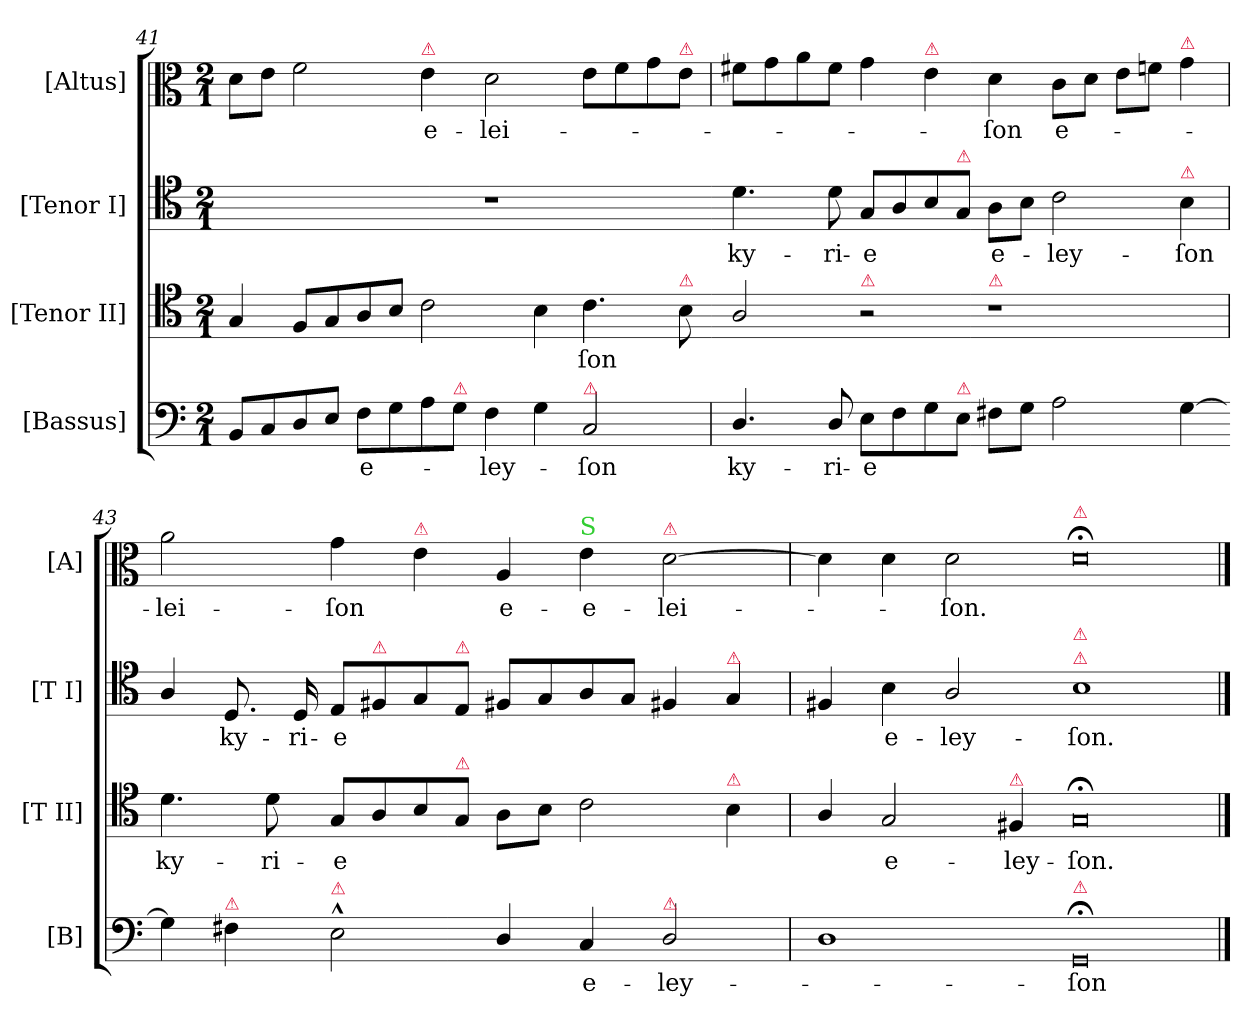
**kern	**text	**kern	**text	**kern	**text	**kern	**text
*part4	*part4	*part3	*part3	*part2	*part2	*part1	*part1
*staff4	*staff4	*staff3	*staff3	*staff2	*staff2	*staff1	*staff1
*I"[Bassus]	*	*I"[Tenor II]	*	*I"[Tenor I]	*	*I"[Altus]	*
*I'[B]	*	*I'[T II]	*	*I'[T I]	*	*I'[A]	*
*clefF4	*	*clefC4	*	*clefC4	*	*clefC3	*
*k[]	*	*k[]	*	*k[]	*	*k[]	*
*M2/1	*	*M2/1	*	*M2/1	*	*M2/1	*
=41	=41	=41	=41	=41	=41	=41	=41
8BB/L	.	4G/	.	1ryy	.	8d\L	.
8C/	.	.	.	.	.	8e\J	.
8D/	.	8F/L	.	.	.	2f\	.
8E/J	.	8G/	.	.	.	.	.
8F\L	e-	8A/	.	.	.	.	.
8G\	.	8B/J	.	.	.	.	.
!	!	!	!	!	!	!LO:TX:a:color=crimson:t=⚠	!
!	!	!	!	!	!	!	!LO:LY:i
8A\	.	2c\	.	.	.	4e\	e-
!LO:TX:a:color=crimson:t=⚠	!	!	!	!	!	!	!
8G\J	.	.	.	.	.	.	.
!	!	!	!	!	!	!	!LO:LY:i
4F\	-ley-	.	.	1r	.	2d\	-lei-
4G\	.	4B\	.	.	.	.	.
!LO:TX:a:color=crimson:t=⚠	!	!	!	!	!	!	!
2C/	-ſon	4.c\	ſon	.	.	8e\L	.
.	.	.	.	.	.	8f\	.
.	.	.	.	.	.	8g\	.
!	!	!	!	!	!	!LO:TX:a:color=crimson:t=⚠	!
!	!	!LO:TX:a:color=crimson:t=⚠	!	!	!	!	!
.	.	8B\	.	.	.	8e\J	.
=42	=42	=42-	=42	=42-	=42	=42	=42
4.D/	ky-	2A/	.	4.d\	ky-	8f#X\L	.
.	.	.	.	.	.	8g\	.
.	.	.	.	.	.	8a\	.
8D/	-ri-	.	.	8d\	-ri-	8f#\J	.
!	!	!LO:TX:a:color=crimson:t=⚠	!	!	!	!	!
8E\L	-e	2r	.	8G/L	-e	4g\	.
8F\	.	.	.	8A/	.	.	.
!	!	!	!	!	!	!LO:TX:a:color=crimson:t=⚠	!
8G\	.	.	.	8B/	.	4e\	.
!	!	!	!	!LO:TX:a:color=crimson:t=⚠	!	!	!
!LO:TX:a:color=crimson:t=⚠	!	!	!	!	!	!	!
8E\J	.	.	.	8G/J	.	.	.
!	!	!LO:TX:a:color=crimson:t=⚠	!	!	!	!	!
!	!	!	!	!	!	!	!LO:LY:i
8F#X\L	.	1r	.	8A\L	e-	4d\	-ſon
8G\J	.	.	.	8B\J	.	.	.
2A\	.	.	.	2c\	-ley-	8c\L	e-
.	.	.	.	.	.	8d\J	.
.	.	.	.	.	.	8e\L	.
.	.	.	.	.	.	8fn\J	.
!	!	!	!	!	!	!LO:TX:a:color=crimson:t=⚠	!
!	!	!	!	!LO:TX:a:color=crimson:t=⚠	!	!	!
[4G\	.	.	.	4B\	-ſon	4g\	.
=43-	=43	=43	=43	=43	=43	=43	=43
4G\]	.	4.d\	ky-	4A/	.	2a\	-lei-
!LO:TX:a:color=crimson:t=⚠	!	!	!	!	!	!	!
!	!	!	!	!	!LO:LY:i	!	!
4F#X\	.	.	.	8.D/	ky-	.	.
.	.	8d\	-ri-	.	.	.	.
!	!	!	!	!	!LO:LY:i	!	!
.	.	.	.	16D/	-ri-	.	.
!LO:TX:a:color=crimson:t=⚠	!	!	!	!	!	!	!
!	!	!	!	!	!LO:LY:i	!	!
2E^^>\	.	8G/L	-e	8E/L	-e	4g\	-ſon
!	!	!	!	!LO:TX:a:color=crimson:t=⚠	!	!	!
.	.	8A/	.	8F#X/	.	.	.
!	!	!	!	!	!	!LO:TX:a:color=crimson:t=⚠	!
.	.	8B/	.	8G/	.	4e\	.
!	!	!	!	!LO:TX:a:color=crimson:t=⚠	!	!	!
!	!	!LO:TX:a:color=crimson:t=⚠	!	!	!	!	!
.	.	8G/J	.	8E/J	.	.	.
4D/	.	8A\L	.	8F#X/L	.	4A/	e-
.	.	8B\J	.	8G/	.	.	.
!	!	!	!	!	!	!LO:TX:a:color=limegreen:t=S	!
4C/	e-	2c\	.	8A/	.	4e\	-e-
.	.	.	.	8G/J	.	.	.
!	!	!	!	!	!	!LO:TX:a:color=crimson:t=⚠	!
!LO:TX:a:color=crimson:t=⚠	!	!	!	!	!	!	!
2D/	-ley-	.	.	4F#X/	.	[2d\	-lei-
!	!	!	!	!LO:TX:a:color=crimson:t=⚠	!	!	!
!	!	!LO:TX:a:color=crimson:t=⚠	!	!	!	!	!
.	.	4B\	.	4G/	.	.	.
=44	=44	=44	=44	=44	=44	=44	=44
1D	.	4A/	.	4F#X/	.	4d\]	.
.	.	2G/	e-	4B\	e-	4d\	.
.	.	.	.	2A/	-ley-	2d\	-ſon.
!	!	!LO:TX:a:color=crimson:t=⚠	!	!	!	!	!
.	.	4F#X/	-ley-	.	.	.	.
!	!	!	!	!	!	!LO:TX:a:color=crimson:t=⚠	!
!	!	!	!	!LO:TX:a:color=crimson:t=⚠	!	!	!
!	!	!	!	!LO:TX:a:color=crimson:t=⚠	!	!	!
!LO:TX:a:color=crimson:t=⚠	!	!	!	!	!	!	!
!LO:N:vis=0	!	!LO:N:vis=0	!	!	!	!LO:N:vis=0	!
1GG;<;	-ſon	1G;<	-ſon.	1B	-ſon.	1d;<;	.
==	==	==	==	==	==	==	==
*-	*-	*-	*-	*-	*-	*-	*-
